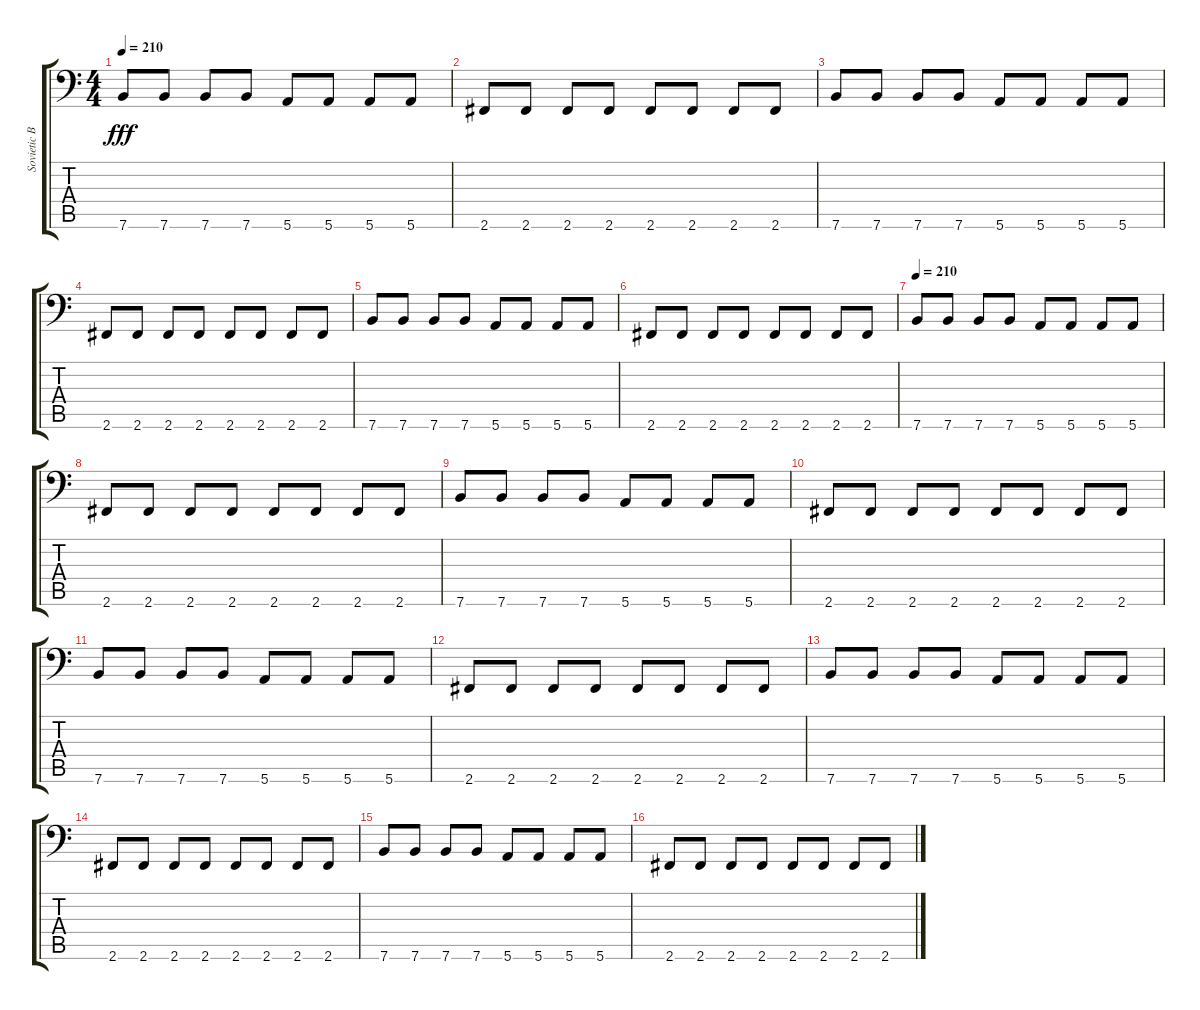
\track ("Sovietic Bass-player 6strings" "Sovietic B") {instrument electricbassfinger}
\staff {score tabs}
\tuning (E3 B2 G2 D2 A1 E1) {hide}
\ts (4 4)
\tempo 210
\clef f4
\ks c
7.6.8{dy fff} 7.6.8 7.6.8 7.6.8 5.6.8 5.6.8 5.6.8 5.6.8 |
2.6.8 2.6.8 2.6.8 2.6.8 2.6.8 2.6.8 2.6.8 2.6.8 |
7.6.8 7.6.8 7.6.8 7.6.8 5.6.8 5.6.8 5.6.8 5.6.8 |
2.6.8 2.6.8 2.6.8 2.6.8 2.6.8 2.6.8 2.6.8 2.6.8 |
7.6.8 7.6.8 7.6.8 7.6.8 5.6.8 5.6.8 5.6.8 5.6.8 |
2.6.8 2.6.8 2.6.8 2.6.8 2.6.8 2.6.8 2.6.8 2.6.8 |
\tempo 210
7.6.8 7.6.8 7.6.8 7.6.8 5.6.8 5.6.8 5.6.8 5.6.8 |
2.6.8 2.6.8 2.6.8 2.6.8 2.6.8 2.6.8 2.6.8 2.6.8 |
7.6.8 7.6.8 7.6.8 7.6.8 5.6.8 5.6.8 5.6.8 5.6.8 |
2.6.8 2.6.8 2.6.8 2.6.8 2.6.8 2.6.8 2.6.8 2.6.8 |
7.6.8 7.6.8 7.6.8 7.6.8 5.6.8 5.6.8 5.6.8 5.6.8 |
2.6.8 2.6.8 2.6.8 2.6.8 2.6.8 2.6.8 2.6.8 2.6.8 |
7.6.8 7.6.8 7.6.8 7.6.8 5.6.8 5.6.8 5.6.8 5.6.8 |
2.6.8 2.6.8 2.6.8 2.6.8 2.6.8 2.6.8 2.6.8 2.6.8 |
7.6.8 7.6.8 7.6.8 7.6.8 5.6.8 5.6.8 5.6.8 5.6.8 |
2.6.8 2.6.8 2.6.8 2.6.8 2.6.8 2.6.8 2.6.8 2.6.8
